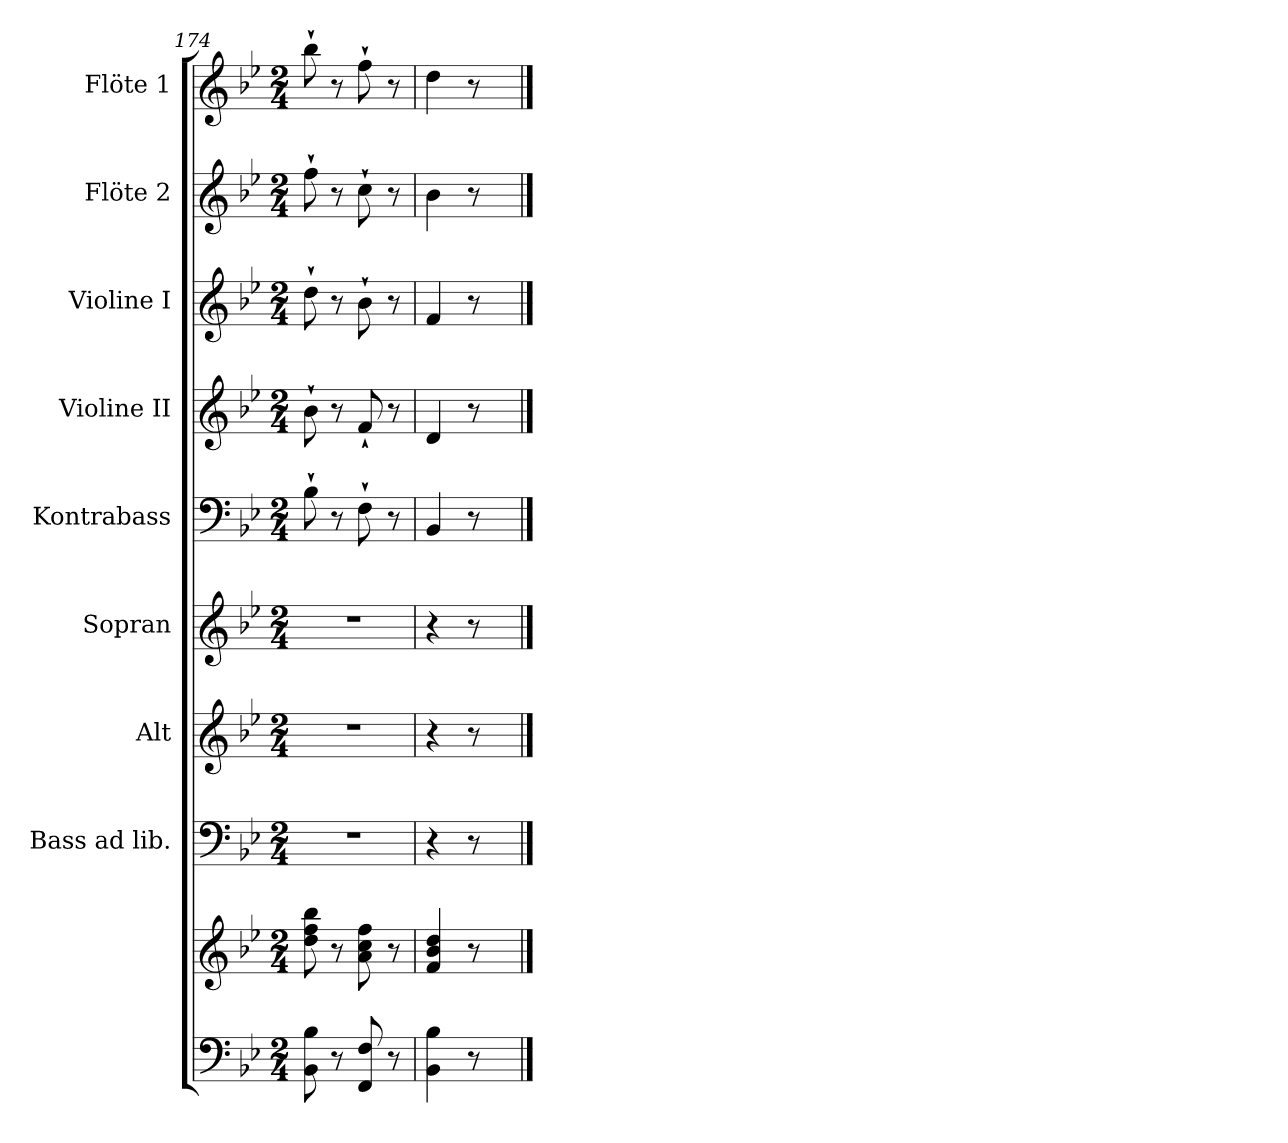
**kern	**kern	**kern	**kern	**kern	**kern	**kern	**kern	**kern	**kern
*part9	*part9	*part8	*part7	*part6	*part5	*part4	*part3	*part2	*part1
*staff10	*staff9	*staff8	*staff7	*staff6	*staff5	*staff4	*staff3	*staff2	*staff1
*	*	*I"Bass ad lib.	*I"Alt	*I"Sopran	*I"Kontrabass	*I"Violine II	*I"Violine I	*I"Flöte 2	*I"Flöte 1
*	*	*I'B.	*I'A.	*I'S.	*I'Kb.	*I'Vl. II	*I'Vl. I	*I'Fl. 2	*I'Fl. 1
*clefF4	*clefG2	*clefF4	*clefG2	*clefG2	*clefF4	*clefG2	*clefG2	*clefG2	*clefG2
*	*	*	*	*	*ITrd7c12	*	*	*	*
*k[b-e-]	*k[b-e-]	*k[b-e-]	*k[b-e-]	*k[b-e-]	*k[b-e-]	*k[b-e-]	*k[b-e-]	*k[b-e-]	*k[b-e-]
*B-:	*B-:	*B-:	*B-:	*B-:	*B-:	*B-:	*B-:	*B-:	*B-:
*M2/4	*M2/4	*M2/4	*M2/4	*M2/4	*M2/4	*M2/4	*M2/4	*M2/4	*M2/4
=174	=174	=174	=174	=174	=174	=174	=174	=174	=174
8BB-\ 8B-\	8dd\ 8ff\ 8bb-\	2r	2r	2r	8BB-`>\	8b-`>\	8dd`>\	8ff`>\	8bb-`>\
8r	8r	.	.	.	8r	8r	8r	8r	8r
8FF/ 8F/	8a\ 8cc\ 8ff\	.	.	.	8FF`>\	8f`</	8b-`>\	8cc`>\	8ff`>\
8r	8r	.	.	.	8r	8r	8r	8r	8r
=175	=175	=175	=175	=175	=175	=175	=175	=175	=175
4BB-\ 4B-\	4f/ 4b-/ 4dd/	4r	4r	4r	4BBB-/	4d/	4f/	4b-\	4dd\
8r	8r	8r	8r	8r	8r	8r	8r	8r	8r
8ryy	8ryy	8ryy	8ryy	8ryy	8ryy	8ryy	8ryy	8ryy	8ryy
==	==	==	==	==	==	==	==	==	==
*-	*-	*-	*-	*-	*-	*-	*-	*-	*-
